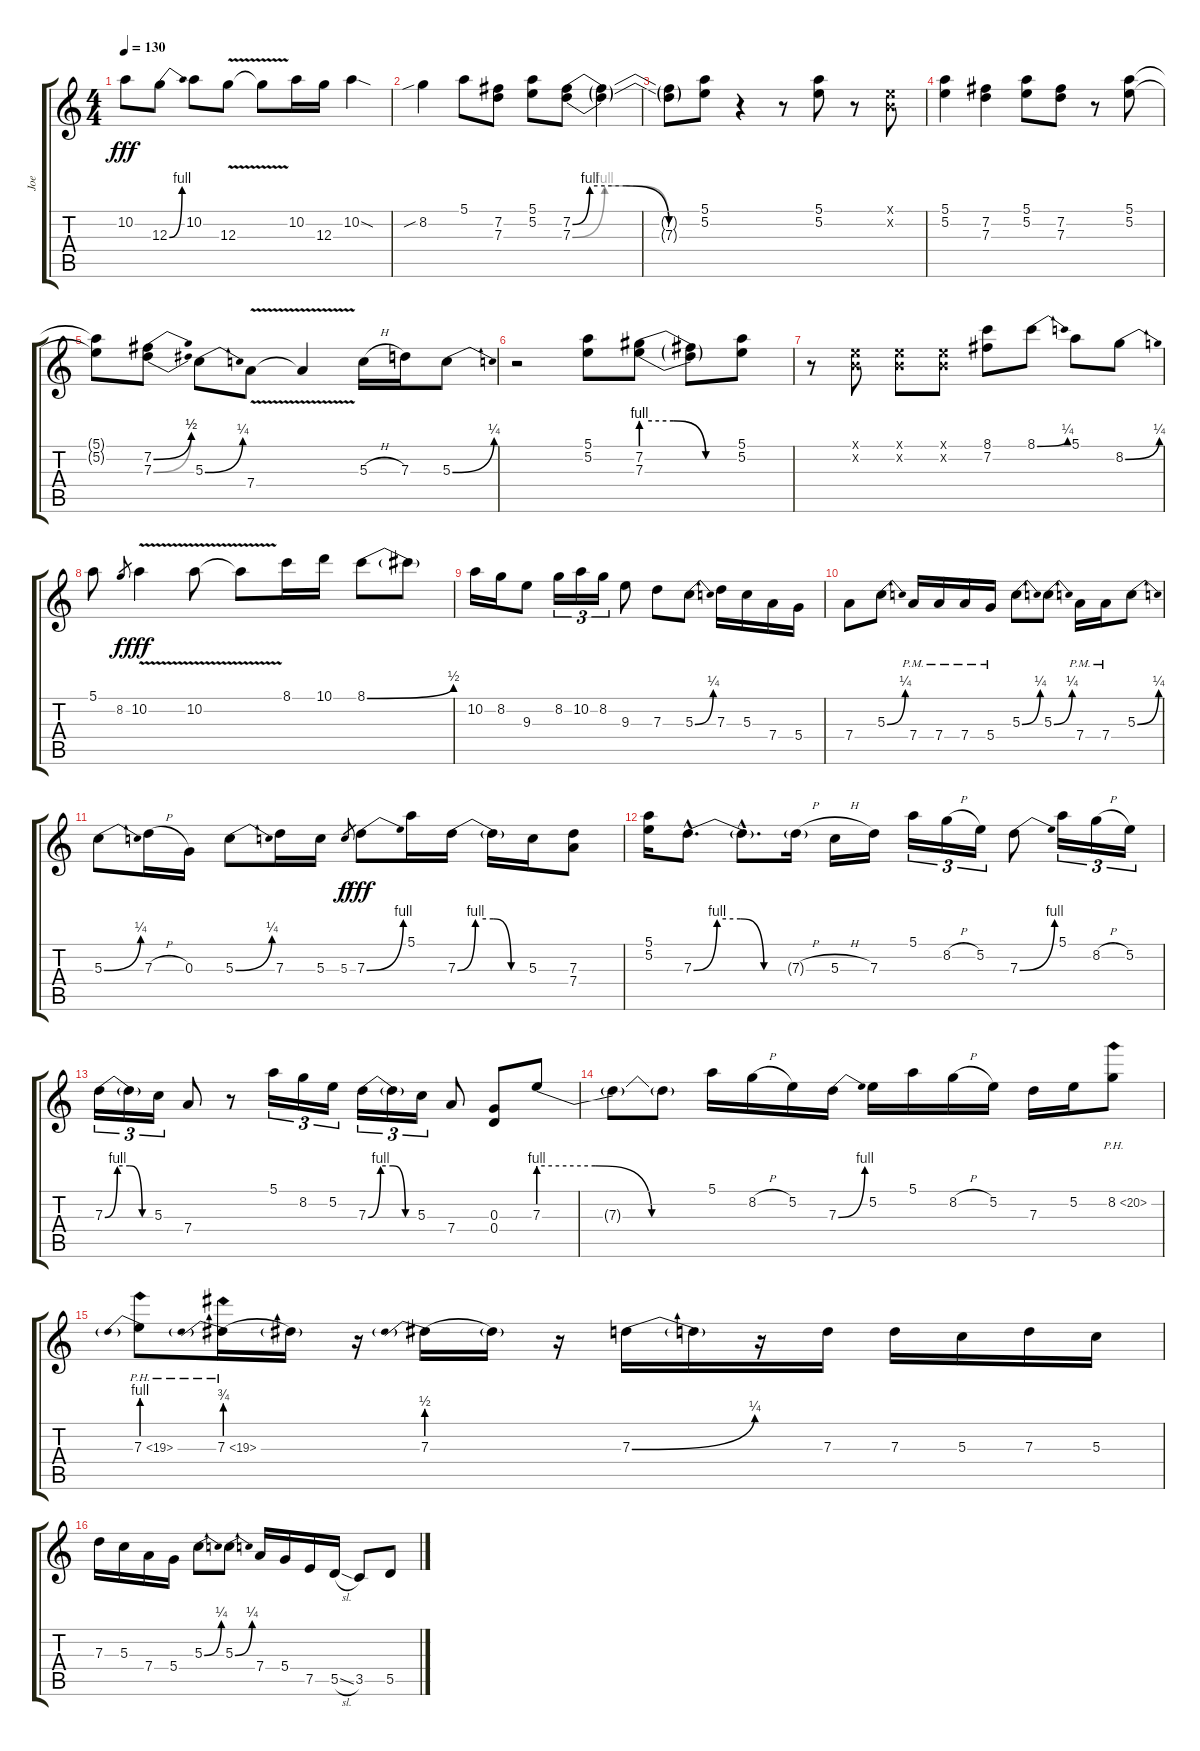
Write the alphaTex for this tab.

\track ("Joe" "Joe") {instrument overdrivenguitar}
\staff {score tabs}
\tuning (E4 B3 G3 D3 A2 E2) {hide}
\ts (4 4)
\tempo 130
\clef g2
\ks c
10.2{t}.8{dy fff} 12.3{be (bend 0 0 60 4)}.8 10.2.8 12.3{v}.8 12.3{t}.8 10.2.16 12.3.16 10.2{sod}.4 |
8.2{sib}.4 5.1.8 (7.2 7.3).8 (5.1 5.2).8 (7.2{be (custom 0 0 8 4 15 4 25 4 45 0 60 0)} 7.3{be (custom 0 0 15 4 30 4 45 0 60 0)}).8 (7.2{t} 7.3{t}).4 |
(7.2{t} 7.3{t}).8 (5.1 5.2).8 r.4 r.8 (5.1 5.2).8 r.8 (0.1{x} 0.2{x}).8 |
(5.1 5.2).4 (7.2 7.3).4 (5.1 5.2).8 (7.2 7.3).8 r.8 (5.1 5.2).8 |
(5.1{t} 5.2{t}).8 (7.2{be (bend 0 0 60 2)} 7.3{be (bend 0 0 60 2)}).8 5.3{be (bend 0 0 60 1)}.8 7.4{v}.8 7.4{t}.4 5.3{h}.16 7.3.16 5.3{be (bend 0 0 60 1)}.8 |
r.2 (5.1 5.2).8 (7.2{be (custom 0 4 20 4 40 0 60 0)} 7.3{be (custom 0 4 20 4 40 0 60 0)}).8 (7.2{t} 7.3{t}).8 (5.1 5.2).8 |
r.8 (0.1{x} 0.2{x}).8 (0.1{x} 0.2{x}).8 (0.1{x} 0.2{x}).8 (8.1 7.2).8 8.1{be (bend 0 0 60 1)}.8 5.1.8 8.2{be (bend 0 0 60 1)}.8 |
5.1.8 8.2.8{gr dy f} 10.2{v}.4{dy fff} 10.2{v}.8 10.2{t}.8 8.1.16 10.1.16 8.1{be (bend 0 0 60 2)}.8 8.1{t}.8 |
10.2.16 8.2.16 9.3.8 8.2.16{tu (3 2)} 10.2.16{tu (3 2)} 8.2.16{tu (3 2)} 9.3.8 7.3.8 5.3{be (bend 0 0 60 1)}.8 7.3.16 5.3.16 7.4.16 5.4.16 |
7.4.8 5.3{be (bend 0 0 60 1)}.8 7.4{pm}.16 7.4{pm}.16 7.4{pm}.16 5.4{pm}.16 5.3{be (bend 0 0 60 1)}.8 5.3{be (bend 0 0 60 1)}.8 7.4{pm}.16 7.4{pm}.16 5.3{be (bend 0 0 60 1)}.8 |
5.3{be (bend 0 0 60 1)}.8 7.3{h}.16 0.3.16 5.3{be (bend 0 0 60 1)}.8 7.3.16 5.3.16 5.3.8{gr dy f} 7.3{be (bend 0 0 60 4)}.8{dy fff} 5.1.16 7.3{be (custom 0 0 15 4 30 4 45 0 60 0)}.16 7.3{t}.16 5.3.16 (7.3 7.4).8 |
(5.1 5.2).16 7.3{be (custom 0 0 15 4 30 4 45 0 60 0) hac}.8{d} 7.3{hac t}.8{d} 7.3{h g}.16 5.3{h}.16 7.3.16 5.1.16{tu (3 2)} 8.2{h}.16{tu (3 2)} 5.2.16{tu (3 2)} 7.3{be (bend 0 0 60 4)}.8 5.1.16{tu (3 2)} 8.2{h}.16{tu (3 2)} 5.2.16{tu (3 2)} |
7.3{be (custom 0 0 15 4 30 4 45 0 60 0)}.16{tu (3 2)} 7.3{t}.16{tu (3 2)} 5.3.16{tu (3 2)} 7.4.8 r.8 5.1.16{tu (3 2)} 8.2.16{tu (3 2)} 5.2.16{tu (3 2)} 7.3{be (custom 0 0 15 4 30 4 45 0 60 0)}.16{tu (3 2)} 7.3{t}.16{tu (3 2)} 5.3.16{tu (3 2)} 7.4.8 (0.3 0.4).8 7.3{be (custom 0 4 20 4 40 0 60 0)}.8 |
7.3{t}.8 7.3{t}.8 5.1.16 8.2{h}.16 5.2.16 7.3{be (bend 0 0 60 4)}.16 5.2.16 5.1.16 8.2{h}.16 5.2.16 7.3.16 5.2.16 8.2{ph 12}.8 |
7.3{be (prebend 0 4 60 4) ph 12}.8 7.3{be (prebend 0 3 60 3) ph 12}.16 7.3{t}.16 r.16 7.3{be (prebend 0 2 60 2)}.16 7.3{t}.16 r.16 7.3{be (bend 0 0 60 1)}.16 7.3{t}.16 r.16 7.3.16 7.3.16 5.3.16 7.3.16 5.3.16 |
7.3.16 5.3.16 7.4.16 5.4.16 5.3{be (bend 0 0 60 1)}.8 5.3{be (bend 0 0 60 1)}.8 7.4.16 5.4.16 7.5.16 5.5{sl}.16 3.5.8 5.5.8
